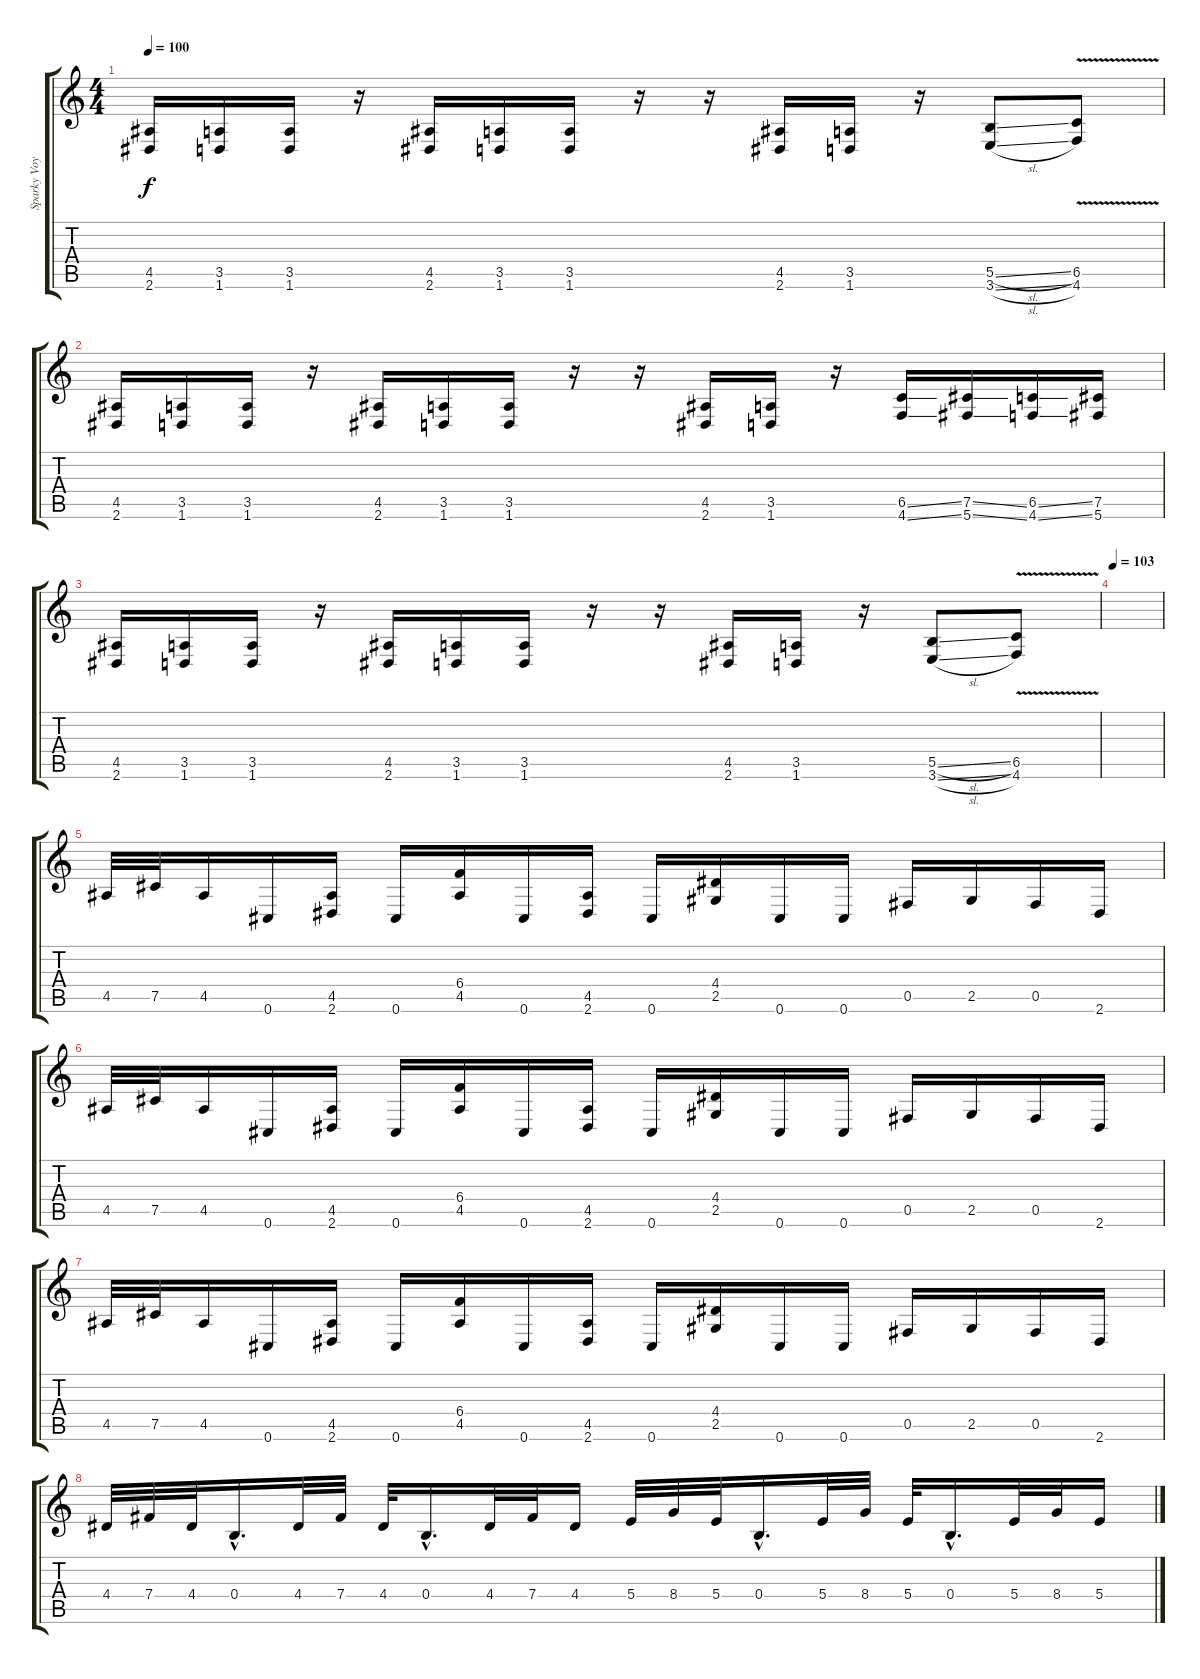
\track ("Sparky Voyles" "Sparky Voy") {instrument distortionguitar}
\staff {score tabs}
\tuning (Db4 Ab3 E3 B2 Gb2 Db2) {hide}
\ts (4 4)
\tempo 100
\clef g2
\ks c
(4.5 2.6).16{dy f} (3.5 1.6).16 (3.5 1.6).16 r.16 (4.5 2.6).16 (3.5 1.6).16 (3.5 1.6).16 r.16 r.16 (4.5 2.6).16 (3.5 1.6).16 r.16 (5.5{sl} 3.6{sl}).8 (6.5{v} 4.6{v}).8 |
(4.5 2.6).16 (3.5 1.6).16 (3.5 1.6).16 r.16 (4.5 2.6).16 (3.5 1.6).16 (3.5 1.6).16 r.16 r.16 (4.5 2.6).16 (3.5 1.6).16 r.16 (6.5{ss} 4.6{ss}).16 (7.5{ss} 5.6{ss}).16 (6.5{ss} 4.6{ss}).16 (7.5 5.6).16 |
(4.5 2.6).16 (3.5 1.6).16 (3.5 1.6).16 r.16 (4.5 2.6).16 (3.5 1.6).16 (3.5 1.6).16 r.16 r.16 (4.5 2.6).16 (3.5 1.6).16 r.16 (5.5{sl} 3.6{sl}).8 (6.5{v} 4.6{v}).8 |
\tempo 103
|
4.5.32 7.5.32 4.5.16 0.6.16 (4.5 2.6).16 0.6.16 (6.4 4.5).16 0.6.16 (4.5 2.6).16 0.6.16 (4.4 2.5).16 0.6.16 0.6.16 0.5.16 2.5.16 0.5.16 2.6.16 |
4.5.32 7.5.32 4.5.16 0.6.16 (4.5 2.6).16 0.6.16 (6.4 4.5).16 0.6.16 (4.5 2.6).16 0.6.16 (4.4 2.5).16 0.6.16 0.6.16 0.5.16 2.5.16 0.5.16 2.6.16 |
4.5.32 7.5.32 4.5.16 0.6.16 (4.5 2.6).16 0.6.16 (6.4 4.5).16 0.6.16 (4.5 2.6).16 0.6.16 (4.4 2.5).16 0.6.16 0.6.16 0.5.16 2.5.16 0.5.16 2.6.16 |
4.4.32 7.4.32 4.4.32 0.4{hac}.16{d} 4.4.32 7.4.32 4.4.32 0.4{hac}.16{d} 4.4.32 7.4.32 4.4.16 5.4.32 8.4.32 5.4.32 0.4{hac}.16{d} 5.4.32 8.4.32 5.4.32 0.4{hac}.16{d} 5.4.32 8.4.32 5.4.16
